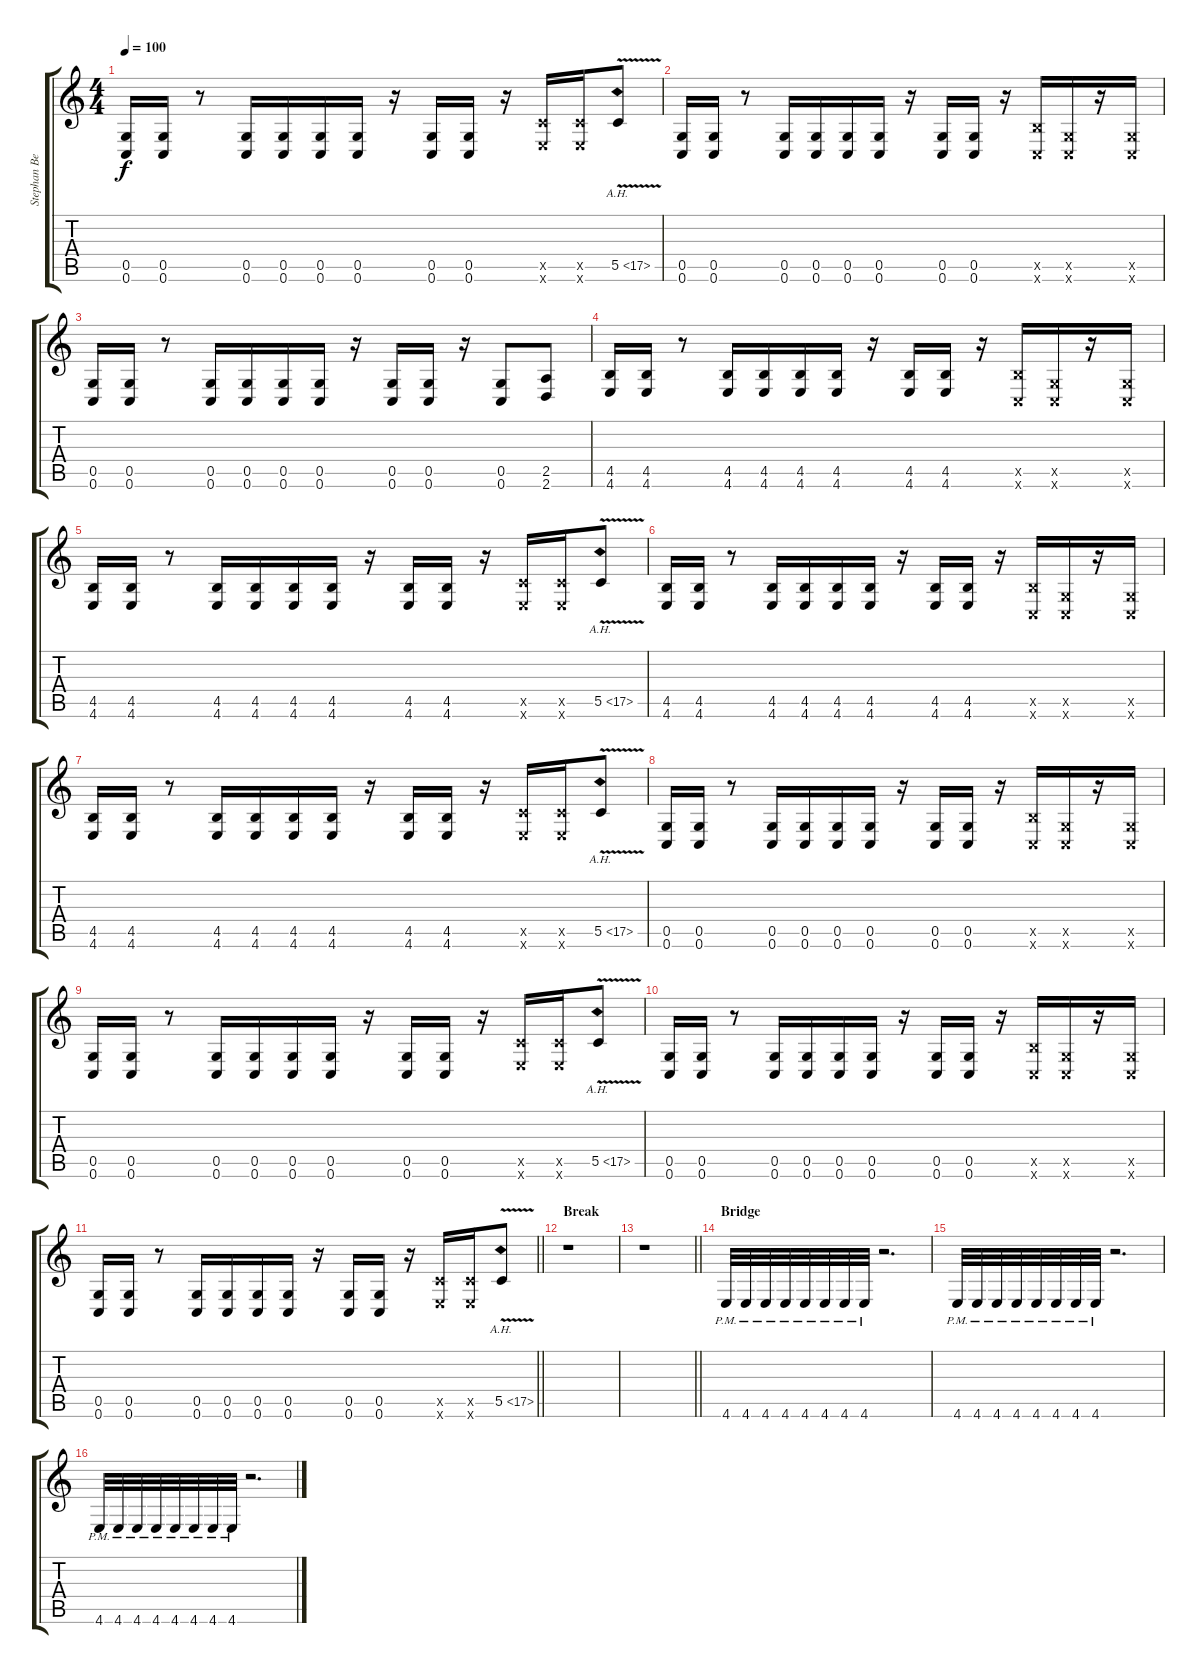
\track ("Stephan Benfante" "Stephan Be") {instrument distortionguitar}
\staff {score tabs}
\tuning (D4 A3 F3 C3 G2 C2) {hide}
\ts (4 4)
\tempo 100
\clef g2
\ks c
(0.5 0.6).16{dy f} (0.5 0.6).16 r.8 (0.5 0.6).16 (0.5 0.6).16 (0.5 0.6).16 (0.5 0.6).16 r.16 (0.5 0.6).16 (0.5 0.6).16 r.16 (5.5{x} 4.6{x}).16 (5.5{x} 4.6{x}).16 5.5{ah 12 v}.8 |
(0.5 0.6).16 (0.5 0.6).16 r.8 (0.5 0.6).16 (0.5 0.6).16 (0.5 0.6).16 (0.5 0.6).16 r.16 (0.5 0.6).16 (0.5 0.6).16 r.16 (4.5{x} 0.6{x}).16 (0.5{x} 0.6{x}).16 r.16 (0.5{x} 0.6{x}).16 |
(0.5 0.6).16 (0.5 0.6).16 r.8 (0.5 0.6).16 (0.5 0.6).16 (0.5 0.6).16 (0.5 0.6).16 r.16 (0.5 0.6).16 (0.5 0.6).16 r.16 (0.5 0.6).8 (2.5 2.6).8 |
(4.5 4.6).16 (4.5 4.6).16 r.8 (4.5 4.6).16 (4.5 4.6).16 (4.5 4.6).16 (4.5 4.6).16 r.16 (4.5 4.6).16 (4.5 4.6).16 r.16 (4.5{x} 0.6{x}).16 (0.5{x} 0.6{x}).16 r.16 (0.5{x} 0.6{x}).16 |
(4.5 4.6).16 (4.5 4.6).16 r.8 (4.5 4.6).16 (4.5 4.6).16 (4.5 4.6).16 (4.5 4.6).16 r.16 (4.5 4.6).16 (4.5 4.6).16 r.16 (5.5{x} 4.6{x}).16 (5.5{x} 4.6{x}).16 5.5{ah 12 v}.8 |
(4.5 4.6).16 (4.5 4.6).16 r.8 (4.5 4.6).16 (4.5 4.6).16 (4.5 4.6).16 (4.5 4.6).16 r.16 (4.5 4.6).16 (4.5 4.6).16 r.16 (4.5{x} 0.6{x}).16 (0.5{x} 0.6{x}).16 r.16 (0.5{x} 0.6{x}).16 |
(4.5 4.6).16 (4.5 4.6).16 r.8 (4.5 4.6).16 (4.5 4.6).16 (4.5 4.6).16 (4.5 4.6).16 r.16 (4.5 4.6).16 (4.5 4.6).16 r.16 (5.5{x} 4.6{x}).16 (5.5{x} 4.6{x}).16 5.5{ah 12 v}.8 |
(0.5 0.6).16 (0.5 0.6).16 r.8 (0.5 0.6).16 (0.5 0.6).16 (0.5 0.6).16 (0.5 0.6).16 r.16 (0.5 0.6).16 (0.5 0.6).16 r.16 (4.5{x} 0.6{x}).16 (0.5{x} 0.6{x}).16 r.16 (0.5{x} 0.6{x}).16 |
(0.5 0.6).16 (0.5 0.6).16 r.8 (0.5 0.6).16 (0.5 0.6).16 (0.5 0.6).16 (0.5 0.6).16 r.16 (0.5 0.6).16 (0.5 0.6).16 r.16 (5.5{x} 4.6{x}).16 (5.5{x} 4.6{x}).16 5.5{ah 12 v}.8 |
(0.5 0.6).16 (0.5 0.6).16 r.8 (0.5 0.6).16 (0.5 0.6).16 (0.5 0.6).16 (0.5 0.6).16 r.16 (0.5 0.6).16 (0.5 0.6).16 r.16 (4.5{x} 0.6{x}).16 (0.5{x} 0.6{x}).16 r.16 (0.5{x} 0.6{x}).16 |
\barLineRight lightlight
(0.5 0.6).16 (0.5 0.6).16 r.8 (0.5 0.6).16 (0.5 0.6).16 (0.5 0.6).16 (0.5 0.6).16 r.16 (0.5 0.6).16 (0.5 0.6).16 r.16 (5.5{x} 4.6{x}).16 (5.5{x} 4.6{x}).16 5.5{ah 12 v}.8 |
\section ("" "Break")
r.1 |
\barLineRight lightlight
r.1 |
\section ("" "Bridge")
4.6{pm}.32 4.6{pm}.32 4.6{pm}.32 4.6{pm}.32 4.6{pm}.32 4.6{pm}.32 4.6{pm}.32 4.6{pm}.32 r.2{d} |
4.6{pm}.32 4.6{pm}.32 4.6{pm}.32 4.6{pm}.32 4.6{pm}.32 4.6{pm}.32 4.6{pm}.32 4.6{pm}.32 r.2{d} |
4.6{pm}.32 4.6{pm}.32 4.6{pm}.32 4.6{pm}.32 4.6{pm}.32 4.6{pm}.32 4.6{pm}.32 4.6{pm}.32 r.2{d}
